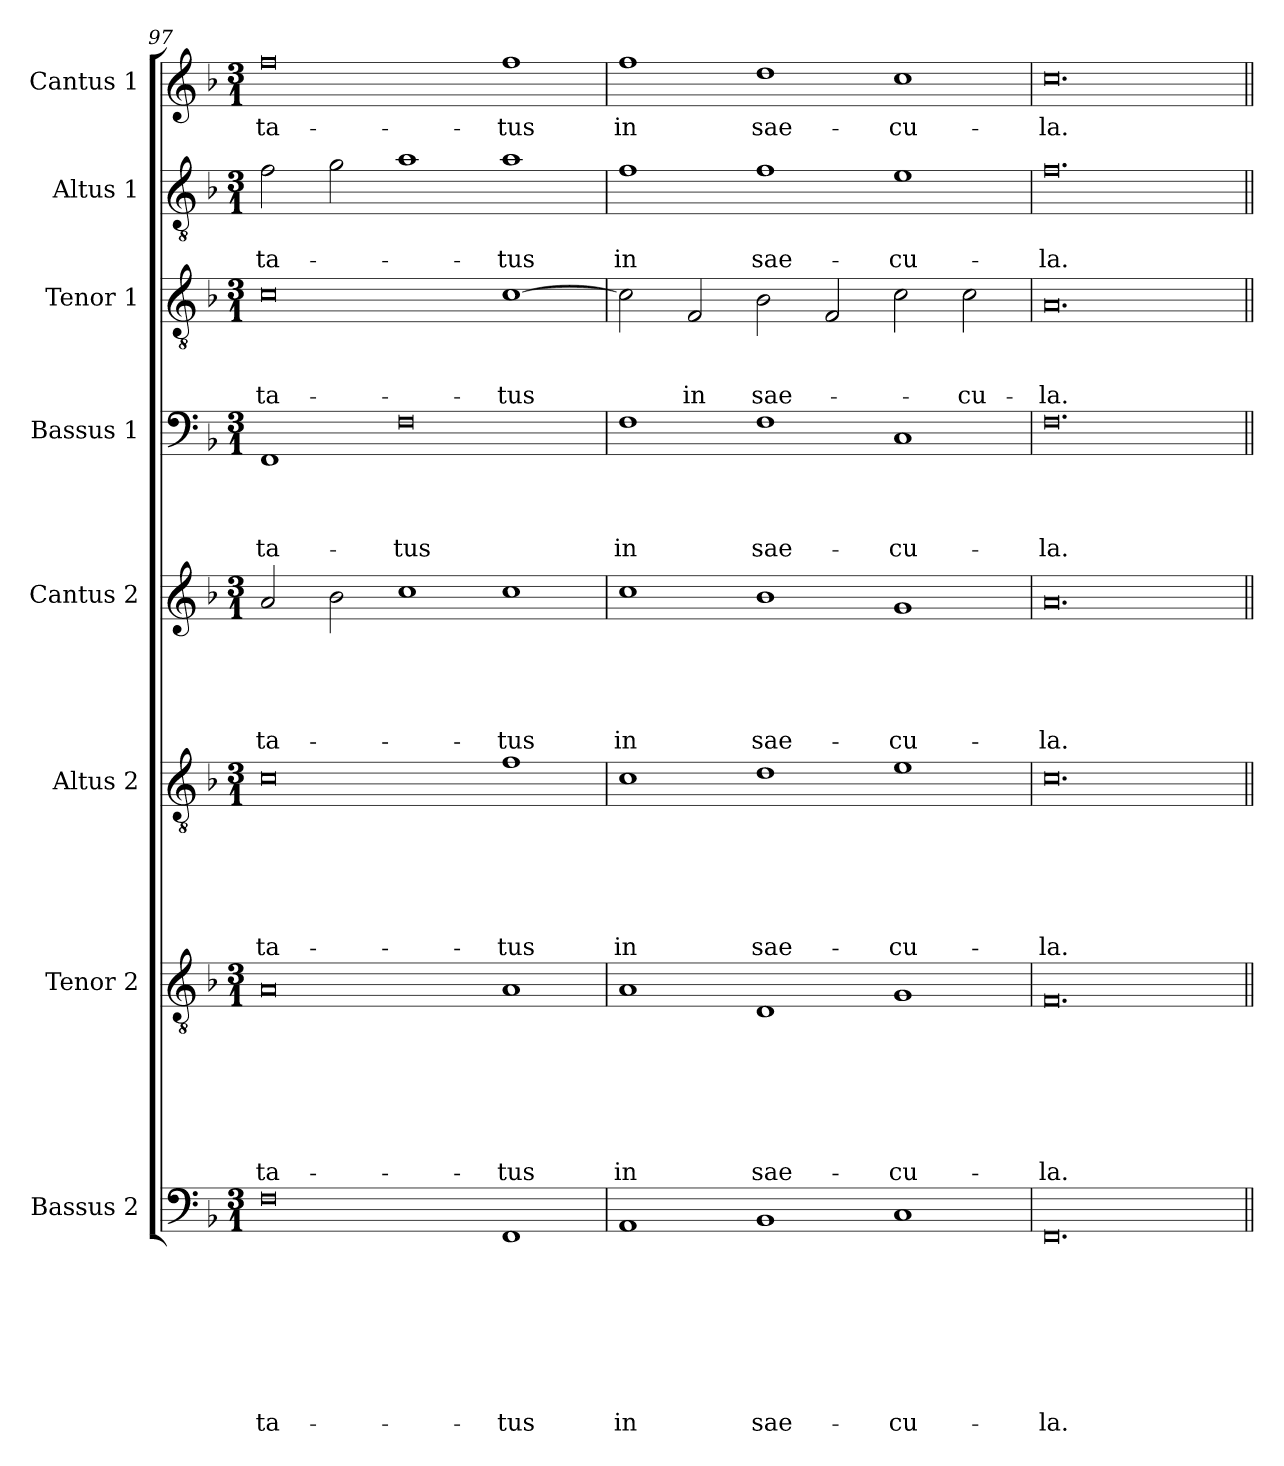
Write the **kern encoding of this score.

**kern	**text	**text	**text	**text	**text	**text	**text	**text	**kern	**text	**text	**text	**text	**text	**text	**text	**kern	**text	**text	**text	**text	**text	**text	**kern	**text	**text	**text	**text	**text	**kern	**text	**text	**text	**text	**kern	**text	**text	**text	**kern	**text	**text	**kern	**text
*part8	*part8	*part8	*part8	*part8	*part8	*part8	*part8	*part8	*part7	*part7	*part7	*part7	*part7	*part7	*part7	*part7	*part6	*part6	*part6	*part6	*part6	*part6	*part6	*part5	*part5	*part5	*part5	*part5	*part5	*part4	*part4	*part4	*part4	*part4	*part3	*part3	*part3	*part3	*part2	*part2	*part2	*part1	*part1
*staff8	*staff8	*staff8	*staff8	*staff8	*staff8	*staff8	*staff8	*staff8	*staff7	*staff7	*staff7	*staff7	*staff7	*staff7	*staff7	*staff7	*staff6	*staff6	*staff6	*staff6	*staff6	*staff6	*staff6	*staff5	*staff5	*staff5	*staff5	*staff5	*staff5	*staff4	*staff4	*staff4	*staff4	*staff4	*staff3	*staff3	*staff3	*staff3	*staff2	*staff2	*staff2	*staff1	*staff1
*I"Bassus 2	*	*	*	*	*	*	*	*	*I"Tenor 2	*	*	*	*	*	*	*	*I"Altus 2	*	*	*	*	*	*	*I"Cantus 2	*	*	*	*	*	*I"Bassus 1	*	*	*	*	*I"Tenor 1	*	*	*	*I"Altus 1	*	*	*I"Cantus 1	*
*I'B2	*	*	*	*	*	*	*	*	*I'T2	*	*	*	*	*	*	*	*I'A2	*	*	*	*	*	*	*I'C2	*	*	*	*	*	*I'B1	*	*	*	*	*I'T1	*	*	*	*I'A1	*	*	*I'C1	*
*clefF4	*	*	*	*	*	*	*	*	*clefGv2	*	*	*	*	*	*	*	*clefGv2	*	*	*	*	*	*	*clefG2	*	*	*	*	*	*clefF4	*	*	*	*	*clefGv2	*	*	*	*clefGv2	*	*	*clefG2	*
*k[b-]	*	*	*	*	*	*	*	*	*k[b-]	*	*	*	*	*	*	*	*k[b-]	*	*	*	*	*	*	*k[b-]	*	*	*	*	*	*k[b-]	*	*	*	*	*k[b-]	*	*	*	*k[b-]	*	*	*k[b-]	*
*d:	*	*	*	*	*	*	*	*	*d:	*	*	*	*	*	*	*	*d:	*	*	*	*	*	*	*d:	*	*	*	*	*	*d:	*	*	*	*	*d:	*	*	*	*d:	*	*	*d:	*
*M3/1	*	*	*	*	*	*	*	*	*M3/1	*	*	*	*	*	*	*	*M3/1	*	*	*	*	*	*	*M3/1	*	*	*	*	*	*M3/1	*	*	*	*	*M3/1	*	*	*	*M3/1	*	*	*M3/1	*
=97	=97	=97	=97	=97	=97	=97	=97	=97	=97	=97	=97	=97	=97	=97	=97	=97	=97	=97	=97	=97	=97	=97	=97	=97	=97	=97	=97	=97	=97	=97	=97	=97	=97	=97	=97	=97	=97	=97	=97	=97	=97	=97	=97
0F	.	.	.	.	.	.	.	-ta-	0A	.	.	.	.	.	.	-ta-	0c	.	.	.	.	.	-ta-	2a/	.	.	.	.	-ta-	1FF	.	.	.	-ta-	0c	.	.	-ta-	2f\	.	-ta-	0ff	-ta-
.	.	.	.	.	.	.	.	.	.	.	.	.	.	.	.	.	.	.	.	.	.	.	.	2b-\	.	.	.	.	.	.	.	.	.	.	.	.	.	.	2g\	.	.	.	.
.	.	.	.	.	.	.	.	.	.	.	.	.	.	.	.	.	.	.	.	.	.	.	.	1cc	.	.	.	.	.	0F	.	.	.	-tus	.	.	.	.	1a	.	.	.	.
1FF	.	.	.	.	.	.	.	-tus	1A	.	.	.	.	.	.	-tus	1f	.	.	.	.	.	-tus	1cc	.	.	.	.	-tus	.	.	.	.	.	[1c	.	.	-tus	1a	.	-tus	1ff	-tus
=98	=98	=98	=98	=98	=98	=98	=98	=98	=98	=98	=98	=98	=98	=98	=98	=98	=98	=98	=98	=98	=98	=98	=98	=98	=98	=98	=98	=98	=98	=98	=98	=98	=98	=98	=98	=98	=98	=98	=98	=98	=98	=98	=98
1AA	.	.	.	.	.	.	.	in	1A	.	.	.	.	.	.	in	1c	.	.	.	.	.	in	1cc	.	.	.	.	in	1F	.	.	.	in	2c\]	.	.	.	1f	.	in	1ff	in
.	.	.	.	.	.	.	.	.	.	.	.	.	.	.	.	.	.	.	.	.	.	.	.	.	.	.	.	.	.	.	.	.	.	.	2F/	.	.	in	.	.	.	.	.
1BB-	.	.	.	.	.	.	.	sae-	1D	.	.	.	.	.	.	sae-	1d	.	.	.	.	.	sae-	1b-	.	.	.	.	sae-	1F	.	.	.	sae-	2B-\	.	.	sae-	1f	.	sae-	1dd	sae-
.	.	.	.	.	.	.	.	.	.	.	.	.	.	.	.	.	.	.	.	.	.	.	.	.	.	.	.	.	.	.	.	.	.	.	2F/	.	.	.	.	.	.	.	.
1C	.	.	.	.	.	.	.	-cu-	1G	.	.	.	.	.	.	-cu-	1e	.	.	.	.	.	-cu-	1g	.	.	.	.	-cu-	1C	.	.	.	-cu-	2c\	.	.	.	1e	.	-cu-	1cc	-cu-
.	.	.	.	.	.	.	.	.	.	.	.	.	.	.	.	.	.	.	.	.	.	.	.	.	.	.	.	.	.	.	.	.	.	.	2c\	.	.	-cu-	.	.	.	.	.
=99	=99	=99	=99	=99	=99	=99	=99	=99	=99	=99	=99	=99	=99	=99	=99	=99	=99	=99	=99	=99	=99	=99	=99	=99	=99	=99	=99	=99	=99	=99	=99	=99	=99	=99	=99	=99	=99	=99	=99	=99	=99	=99	=99
0.FF	.	.	.	.	.	.	.	-la.	0.F	.	.	.	.	.	.	-la.	0.c	.	.	.	.	.	-la.	0.a	.	.	.	.	-la.	0.F	.	.	.	-la.	0.A	.	.	-la.	0.f	.	-la.	0.cc	-la.
=||	=||	=||	=||	=||	=||	=||	=||	=||	=||	=||	=||	=||	=||	=||	=||	=||	=||	=||	=||	=||	=||	=||	=||	=||	=||	=||	=||	=||	=||	=||	=||	=||	=||	=||	=||	=||	=||	=||	=||	=||	=||	=||	=||
*-	*-	*-	*-	*-	*-	*-	*-	*-	*-	*-	*-	*-	*-	*-	*-	*-	*-	*-	*-	*-	*-	*-	*-	*-	*-	*-	*-	*-	*-	*-	*-	*-	*-	*-	*-	*-	*-	*-	*-	*-	*-	*-	*-
